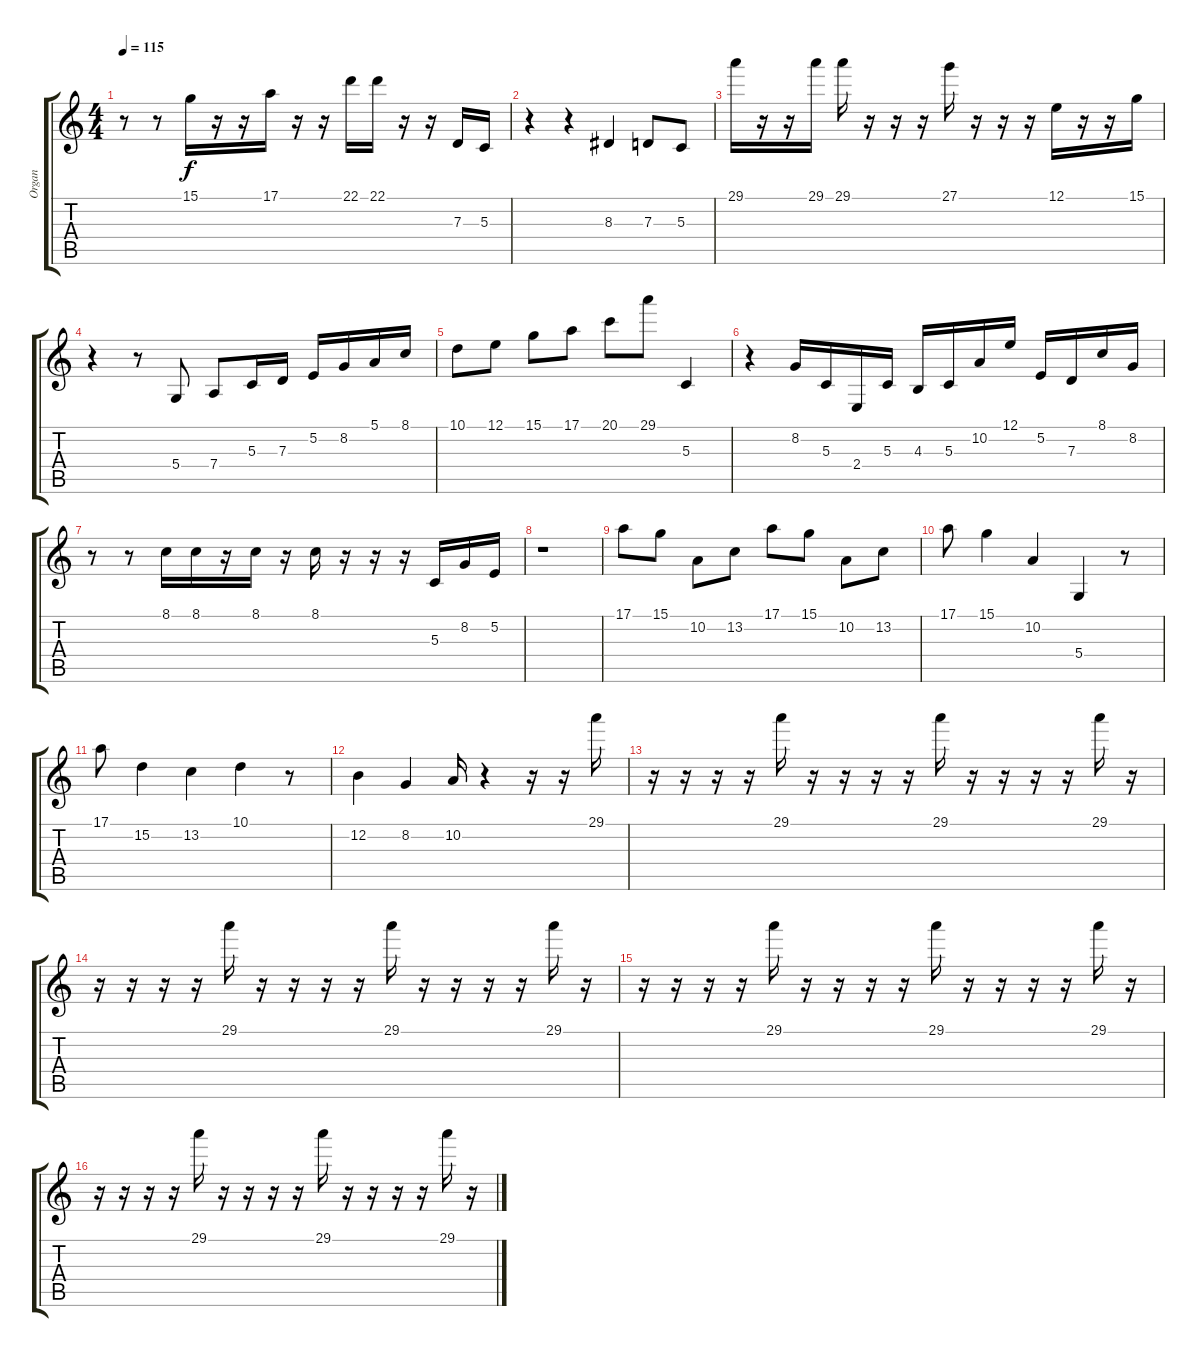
\track ("Organ" "Organ") {instrument lead1square}
\staff {score tabs}
\tuning (E4 B3 G3 D3 A2 E2) {hide}
\ts (4 4)
\tempo 115
\clef g2
\ks c
r.8{dy f} r.8 15.1.16 r.16 r.16 17.1.16 r.16 r.16 22.1.16 22.1.16 r.16 r.16 7.3.16 5.3.16 |
r.4 r.4 8.3.4 7.3.8 5.3.8 |
29.1.16 r.16 r.16 29.1.16 29.1.16 r.16 r.16 r.16 27.1.16 r.16 r.16 r.16 12.1.16 r.16 r.16 15.1.16 |
r.4 r.8 5.4.8 7.4.8 5.3.16 7.3.16 5.2.16 8.2.16 5.1.16 8.1.16 |
10.1.8 12.1.8 15.1.8 17.1.8 20.1.8 29.1.8 5.3.4 |
r.4 8.2.16 5.3.16 2.4.16 5.3.16 4.3.16 5.3.16 10.2.16 12.1.16 5.2.16 7.3.16 8.1.16 8.2.16 |
r.8 r.8 8.1.16 8.1.16 r.16 8.1.16 r.16 8.1.16 r.16 r.16 r.16 5.3.16 8.2.16 5.2.16 |
r.1 |
17.1.8 15.1.8 10.2.8 13.2.8 17.1.8 15.1.8 10.2.8 13.2.8 |
17.1.8 15.1.4 10.2.4 5.4.4 r.8 |
17.1.8 15.2.4 13.2.4 10.1.4 r.8 |
12.2.4 8.2.4 10.2.16 r.4 r.16 r.16 29.1.16 |
r.16 r.16 r.16 r.16 29.1.16 r.16 r.16 r.16 r.16 29.1.16 r.16 r.16 r.16 r.16 29.1.16 r.16 |
r.16 r.16 r.16 r.16 29.1.16 r.16 r.16 r.16 r.16 29.1.16 r.16 r.16 r.16 r.16 29.1.16 r.16 |
r.16 r.16 r.16 r.16 29.1.16 r.16 r.16 r.16 r.16 29.1.16 r.16 r.16 r.16 r.16 29.1.16 r.16 |
r.16 r.16 r.16 r.16 29.1.16 r.16 r.16 r.16 r.16 29.1.16 r.16 r.16 r.16 r.16 29.1.16 r.16
